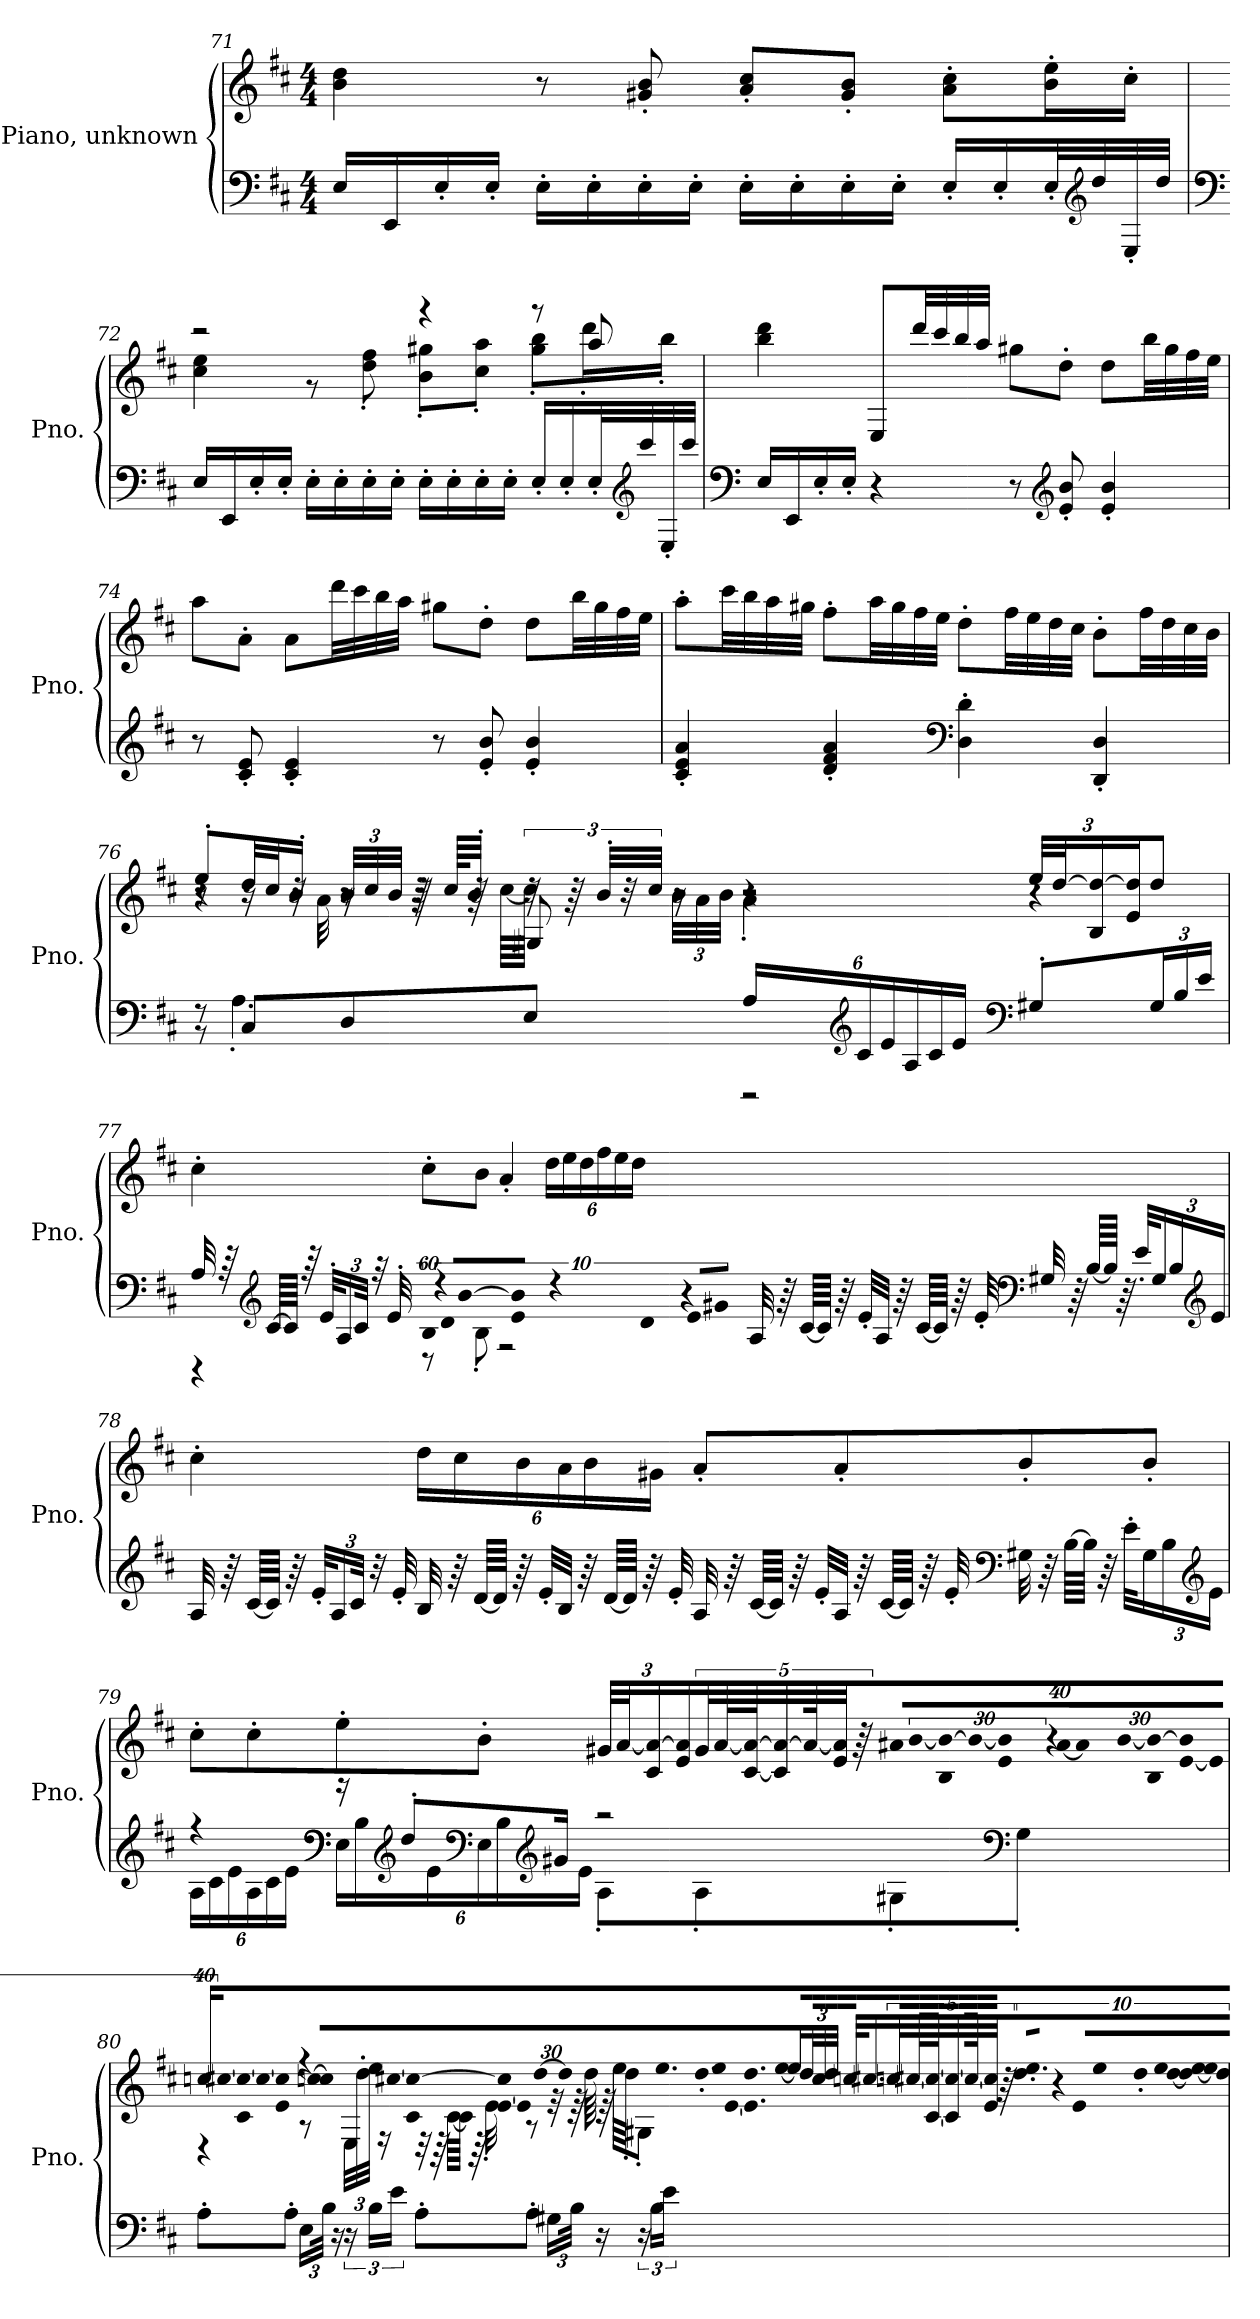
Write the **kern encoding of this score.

**kern	**kern
*part1	*part1
*staff2	*staff1
*I"Piano, unknown	*
*I'Pno.	*
*clefF4	*clefG2
*k[f#c#]	*k[f#c#]
*M4/4	*M4/4
=71	=71
16E/LL	4b\ 4dd\
16EE/	.
16E'/	.
16E'/JJ	.
16E'\LL	8r
16E'\	.
16E'\	8g#X/' 8b/'
16E'\JJ	.
16E'\LL	8a/' 8cc#/'L
16E'\	.
16E'\	8g#/' 8b/'J
16E'\JJ	.
16E'/LL	8a\' 8cc#\'L
16E'/	.
32E'/L	16b\' 16ee\'L
*clefG2	*
32dd/	.
32E'/	16cc#'\JJ
32dd/JJJ	.
!!LO:LB:g=z
=72	=72
*clefF4	*
*	*^
16E/LL	2r	4cc#\ 4ee\
16EE/	.	.
16E'/	.	.
16E'/JJ	.	.
16E'\LL	.	8r
16E'\	.	.
16E'\	.	8dd\' 8ff#\'
16E'\JJ	.	.
16E'\LL	4r	8b\' 8gg#X\'L
16E'\	.	.
16E'\	.	8cc#\' 8aa\'J
16E'\JJ	.	.
16E'/LL	8r	8gg#\' 8bb\'L
16E'/	.	.
32E'/L	8aa/	16ddd'\L
*clefG2	*	*
32ccc#/	.	.
32E'/	.	16bb'\JJ
32ccc#/JJJ	.	.
*	*v	*v
=73	=73
*clefF4	*
16E/LL	4bb\ 4ddd\
16EE/	.
16E'/	.
16E'/JJ	.
4r	8E/L
.	32ddd/LL
.	32ccc#/
.	32bb/
.	32aa/JJJ
8r	8gg#X\L
*clefG2	*
8e/' 8b/'	8dd'\J
4e/' 4b/'	8dd\L
.	32bb\LL
.	32gg#\
.	32ff#\
.	32ee\JJJ
!!LO:LB:g=z
=74	=74
8r	8aa\L
8c#/' 8e/'	8a'\J
4c#/' 4e/'	8a\L
.	32ddd\LL
.	32ccc#\
.	32bb\
.	32aa\JJJ
8r	8gg#X\L
8e/' 8b/'	8dd'\J
4e/' 4b/'	8dd\L
.	32bb\LL
.	32gg#\
.	32ff#\
.	32ee\JJJ
=75	=75
4c#/' 4e/' 4a/'	8aa'\L
.	32ccc#\LL
.	32bb\
.	32aa\
.	32gg#X\JJJ
4d/' 4f#/' 4a/'	8ff#'\L
.	32aa\LL
.	32gg#\
.	32ff#\
.	32ee\JJJ
*clefF4	*
4D\' 4d\'	8dd'\L
.	32ff#\LL
.	32ee\
.	32dd\
.	32cc#\JJJ
4DD/' 4D/'	8b'\L
.	32ff#\LL
.	32dd\
.	32cc#\
.	32b\JJJ
!!LO:LB:g=z
=76	=76
*^	*^
*	*	*	*^
8r	8r	8ee'/L	8r	4r
8C#/L	4.A'\	32dd/LL	16r	.
.	.	32cc#/J	.	.
.	.	16b'/JJ	32r	.
.	.	.	32a\	.
*	*	*Xbrackettup	*	*
8D/	.	48b/LLL	16r	8r
.	.	48cc#/	.	.
.	.	48b/JJJ	.	.
.	.	64r	32r	.
.	.	64cc#/KLLL	.	.
.	.	32b'/JJJ	64r	.
.	.	.	[64cc#\LLLL	.
*	*	*brackettup	*	*
8E/J	.	48r	64cc#\JJJJ]	8G#X/
.	.	.	64r	.
.	.	48b'/LLL	.	.
.	.	.	32r	.
.	.	48cc#/JJJ	.	.
*	*	*	*Xbrackettup	*
.	.	16r	48b\LLL	.
.	.	.	48a\	.
.	.	.	48b\JJJ	.
*Xbrackettup	*	*	*	*
24A/LL	2r	4r	4a'\	2r
*clefG2	*	*	*	*
24c#/	.	.	.	.
24e/	.	.	.	.
24A/	.	.	.	.
24c#/	.	.	.	.
24e/JJ	.	.	.	.
*clefF4	*	*	*	*
8G#X'/L	.	48ee/LLL	4r	.
.	.	[48dd/J	.	.
.	.	24B/ 24dd/_	.	.
.	.	24e/ 24dd/]J	.	.
24G#/L	.	8dd/J	.	.
24B/	.	.	.	.
24e/JJ	.	.	.	.
*	*	*v	*v	*v
!!LO:LB:g=z
=77	=77	=77
32A/	4r	4cc#'\
64r	.	.
*clefG2	*	*
[64c#/LLLL	.	.
64c#/JJJJ]	.	.
64r	.	.
32e'/KLL	.	.
24A/	.	.
48c#/JJk	.	.
32r	.	.
32e'/	.	.
*brackettup	*	*
!LO:N:vis=32	!	!
1920%53B/	8r	8cc#'\L
!LO:N:vis=64	!	!
640%9r	.	.
!LO:N:vis=64	!	!
640%9d/KLLL	.	.
!LO:N:vis=32	!	!
[1920%53b/	.	.
!LO:N:vis=32	!	!
1920%53e/ 1920%53b/]JJJ	.	.
!LO:N:vis=16	!	!
1920%107r	.	.
.	8B'\	8b\J
!LO:N:vis=32	!	!
1920%53d/	.	.
!LO:N:vis=64	!	!
640%9r	.	.
!LO:N:vis=64	!	!
640%9e/KLLL	.	.
!LO:N:vis=32	!	!
1920%53g#X/JJJ	.	.
32A/	2r	4a'/
64r	.	.
[64c#/LLLL	.	.
64c#/JJJJ]	.	.
64r	.	.
32e'/LLL	.	.
32A/JJJ	.	.
64r	.	.
[64c#/LLLL	.	.
64c#/JJJJ]	.	.
64r	.	.
32e'/	.	.
*clefF4	*	*
32G#X/	.	24dd\LL
64r	.	.
.	.	24ee\
[64B/LLLL	.	.
64B/JJJJ]	.	.
64r	.	.
.	.	24dd\
32e'/KLL	.	.
*Xbrackettup	*	*
24G#/	.	24ff#\
24B/	.	24ee\
*clefG2	*	*
24e/JJ	.	24dd\JJ
*v	*v	*
!!LO:PB:g=z
=78	=78
32A/	4cc#'\
64r	.
[64c#/LLLL	.
64c#/JJJJ]	.
64r	.
32e'/KLL	.
24A/	.
48c#/JJk	.
32r	.
32e'/	.
32B/	24dd\LL
64r	.
.	24cc#\
[64d/LLLL	.
64d/JJJJ]	.
64r	.
.	24b\
32e'/LLL	.
32B/JJJ	24a\
64r	.
.	24b\
[64d/LLLL	.
64d/JJJJ]	.
64r	.
.	24g#X\JJ
32e'/	.
32A/	8a'/L
64r	.
[64c#/LLLL	.
64c#/JJJJ]	.
64r	.
32e'/LLL	.
32A/JJJ	8a'/
64r	.
[64c#/LLLL	.
64c#/JJJJ]	.
64r	.
32e'/	.
*clefF4	*
32G#X\	8b'/
64r	.
[64B\LLLL	.
64B\JJJJ]	.
64r	.
32e'\KLL	.
24G#\	8b'/J
24B\	.
*clefG2	*
24e\JJ	.
!!LO:LB:g=z
=79	=79
*^	*
4r	24A\LL	8cc#'\L
.	24c#\	.
.	24e\	.
.	24A\	8cc#'\
.	24c#\	.
.	24e\JJ	.
*clefF4	*	*
16r	24E\LL	8ee'\
.	24B\	.
*clefG2	*	*
8dd'/L	.	.
.	24e\	.
*clefF4	*	*
.	24E\	8b'\J
.	24B\	.
*clefG2	*	*
16g#X/Jk	.	.
.	24e\JJ	.
2r	8A'\L	48g#X/LLL
.	.	[48a/J
.	.	24c#/ 24a/_
.	.	24e/ 24a/]
*	*	*brackettup
.	8A'\	40g#/L
.	.	[80a/L
.	.	[80c#/ 80a/_J
.	.	40c#/] 40a/_
.	.	80a/K_
.	.	40e/ 40a/]JJJ
.	.	80r
!	!	!LO:N:vis=32
.	8G#X'\	640%23a#X/LLL
!	!	!LO:N:vis=64
.	.	[960%17b/L
!	!	!LO:N:vis=64
.	.	960%17B/ 960%17b/_
!	!	!LO:N:vis=64
.	.	960%17b/_
!	!	!LO:N:vis=64
.	.	960%17e/ 960%17b/]JJJJ
.	.	1920ryy
!	!	!LO:N:vis=64
.	.	960%17r
*clefF4	*	*
!	!	!LO:N:vis=64
.	8G#'\J	[960%17a#/LLLL
!	!	!LO:N:vis=64
.	.	960%17a#/]
.	.	1920ryy
!	!	!LO:N:vis=64
.	.	[960%17b/J
!	!	!LO:N:vis=32
.	.	640%23B/ 640%23b/_
!	!	!LO:N:vis=64
.	.	[960%17e/ 960%17b/]L
!	!	!LO:N:vis=64
.	.	960%17e/JJJJ]
*v	*v	*
!!LO:LB:g=z
=80	=80
!	!LO:N:vis=32
*	*^
8A'\L	640%23ccn/LLL	4r
!	!LO:N:vis=64	!
.	[960%17cc#X/L	.
!	!LO:N:vis=64	!
.	960%17c#/ 960%17cc#/_	.
!	!LO:N:vis=64	!
.	960%17cc#/_	.
!	!LO:N:vis=64	!
.	960%17e/ 960%17cc#/]JJJJ	.
.	1920ryy	.
!	!LO:N:vis=64	!
.	960%17r	.
!	!LO:N:vis=64	!
8A'\J	[960%17ccn/LLLL	.
!	!LO:N:vis=64	!
.	960%17cc/]	.
.	1920ryy	.
!	!LO:N:vis=64	!
.	[960%17cc#X/J	.
!	!LO:N:vis=32	!
.	640%23c#/ 640%23cc#/_	.
!	!LO:N:vis=64	!
.	[960%17e/ 960%17cc#/]L	.
!	!LO:N:vis=64	!
.	960%17e/]	.
24E\LL	[960dd/	8r
.	60dd/]	.
!	!LO:N:vis=64.	!
.	640%17ee/	.
48B\JJk	.	.
.	1920ryy	.
!	!LO:N:vis=64.	!
.	640%17dd'/	.
16r	.	.
!	!LO:N:vis=256	!
.	1920%17ee/L	.
!	!LO:N:vis=256	!
.	[1920%17e/J	.
!	!LO:N:vis=64.	!
.	640%17e/] 640%17dd/	.
.	1920ryy	.
!	!LO:N:vis=256	!
.	[1920%17ee/JJK	.
*brackettup	*	*Xbrackettup
24r	16ee/]	48E\LLL
.	.	48dd'\
24B\LL	.	48ee\JJJ
.	48dd/L	16r
24e\JJ	48cc#/	.
.	48dd/JJJ	.
8A'\L	32ccn/KLL	32r
.	16.cc#X/	64r
.	.	[64c#\LLLL
.	.	64c#\JJJJ]
.	.	64r
.	.	32e'\
*	*brackettup	*
8A'\J	40ccn/L	8r
.	[80cc#X/L	.
.	[80c#/ 80cc#/_J	.
.	40c#/] 40cc#/_	.
.	80cc#/K_	.
.	40e/ 40cc#/]JJJ	.
.	80r	.
*Xbrackettup	*	*
!	!LO:N:vis=64	!
24G#X\LL	640%9dd/KLLL	32r
.	36.ee'/JJJ	.
.	.	64r
48B\JJk	.	.
.	.	64dd\
!	!LO:N:vis=32	!
.	1920%53r	.
16r	.	64r
.	.	64ee\KLLL
!	!LO:N:vis=32	!
.	1920%53e/LLL	.
.	.	32dd'\JJ
!	!LO:N:vis=32	!
.	1920%53ee/	.
*brackettup	*	*
24r	.	8G#X'\J
.	1920ryy	.
!	!LO:N:vis=32	!
.	1920%53dd'/	.
!	!LO:N:vis=64	!
24B\LL	640%9ee/L	.
!	!LO:N:vis=64	!
.	[640%9dd/	.
!	!LO:N:vis=64	!
.	640%9dd/]	.
24e\JJ	.	.
!	!LO:N:vis=64	!
.	[640%9ee/	.
!	!LO:N:vis=64	!
.	640%9ee/]	.
!	!LO:N:vis=64	!
.	640%9dd/JJJJ	.
960ryy	.	960ryy
*	*v	*v
=	=
*-	*-
